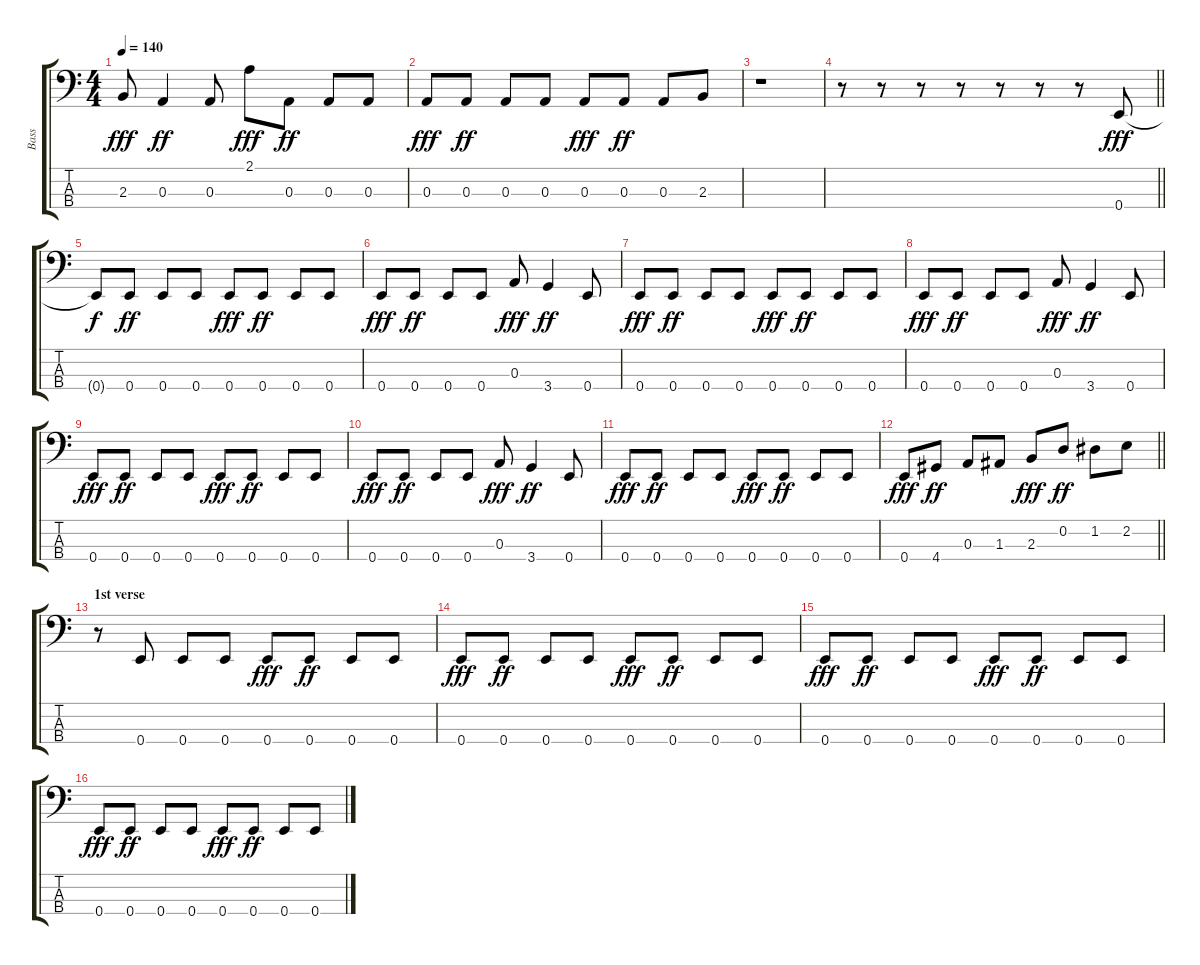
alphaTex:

\track ("Bass" "Bass") {instrument electricbassfinger}
\staff {score tabs}
\tuning (G2 D2 A1 E1) {hide}
\ts (4 4)
\tempo 140
\clef f4
\ks c
2.3.8{dy fff} 0.3.4{dy ff} 0.3.8 2.1.8{dy fff} 0.3.8{dy ff} 0.3.8 0.3.8 |
0.3.8{dy fff} 0.3.8{dy ff} 0.3.8 0.3.8 0.3.8{dy fff} 0.3.8{dy ff} 0.3.8 2.3.8 |
r.1 |
\barLineRight lightlight
r.8 r.8 r.8 r.8 r.8 r.8 r.8 0.4.8{dy fff} |
0.4{t}.8{dy f} 0.4.8{dy ff} 0.4.8 0.4.8 0.4.8{dy fff} 0.4.8{dy ff} 0.4.8 0.4.8 |
0.4.8{dy fff} 0.4.8{dy ff} 0.4.8 0.4.8 0.3.8{dy fff} 3.4.4{dy ff} 0.4.8 |
0.4.8{dy fff} 0.4.8{dy ff} 0.4.8 0.4.8 0.4.8{dy fff} 0.4.8{dy ff} 0.4.8 0.4.8 |
0.4.8{dy fff} 0.4.8{dy ff} 0.4.8 0.4.8 0.3.8{dy fff} 3.4.4{dy ff} 0.4.8 |
0.4.8{dy fff} 0.4.8{dy ff} 0.4.8 0.4.8 0.4.8{dy fff} 0.4.8{dy ff} 0.4.8 0.4.8 |
0.4.8{dy fff} 0.4.8{dy ff} 0.4.8 0.4.8 0.3.8{dy fff} 3.4.4{dy ff} 0.4.8 |
0.4.8{dy fff} 0.4.8{dy ff} 0.4.8 0.4.8 0.4.8{dy fff} 0.4.8{dy ff} 0.4.8 0.4.8 |
\barLineRight lightlight
0.4.8{dy fff} 4.4.8{dy ff} 0.3.8 1.3.8 2.3.8{dy fff} 0.2.8{dy ff} 1.2.8 2.2.8 |
\section ("" "1st verse")
r.8 0.4.8 0.4.8 0.4.8 0.4.8{dy fff} 0.4.8{dy ff} 0.4.8 0.4.8 |
0.4.8{dy fff} 0.4.8{dy ff} 0.4.8 0.4.8 0.4.8{dy fff} 0.4.8{dy ff} 0.4.8 0.4.8 |
0.4.8{dy fff} 0.4.8{dy ff} 0.4.8 0.4.8 0.4.8{dy fff} 0.4.8{dy ff} 0.4.8 0.4.8 |
0.4.8{dy fff} 0.4.8{dy ff} 0.4.8 0.4.8 0.4.8{dy fff} 0.4.8{dy ff} 0.4.8 0.4.8
